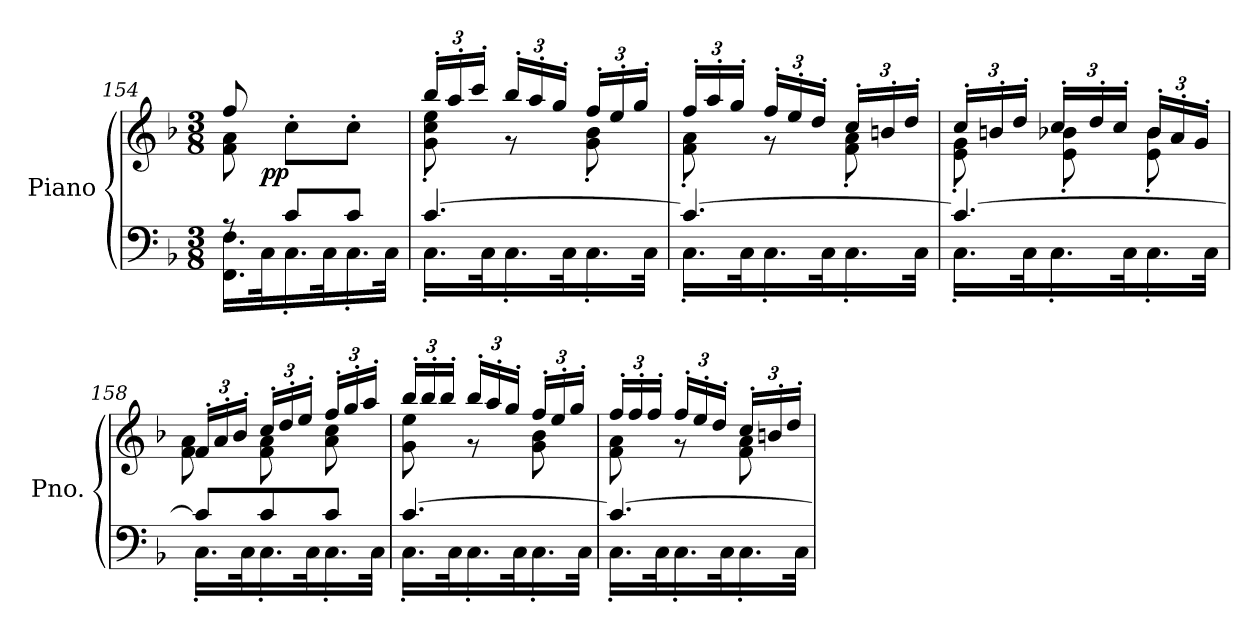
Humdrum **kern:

**kern	**kern	**dynam
*part1	*part1	*part1
*staff2	*staff1	*staff1/2
*I"Piano	*	*
*I'Pno.	*	*
*clefF4	*clefG2	*
*k[b-]	*k[b-]	*
*M3/8	*M3/8	*
=154	=154	=154
*^	*^	*
8rA	16.FF\ 16.F\LL	8ff/	8f\ 8a\	.
!	!	!	!	!LO:DY:a=2
.	32C\K	.	.	pp
8c/L	16.C'\	4rffyy	8cc'\L	.
.	32C\K	.	.	.
8c/J	16.C'\	.	8cc'\J	.
.	32C\JJk	.	.	.
=155	=155	=155	=155	=155
*	*	*Xbrackettup	*	*
[4.c/	16.C'\LL	24bb-'/LL	8g\' 8cc\' 8ee\'	.
.	.	24aa'/	.	.
.	.	24ccc'/JJ	.	.
.	32C\K	.	.	.
.	16.C'\	24bb-'/LL	8r	.
.	.	24aa'/	.	.
.	.	24gg'/JJ	.	.
.	32C\K	.	.	.
.	16.C'\	24ff'/LL	8g\' 8b-\'	.
.	.	24ee'/	.	.
.	.	24gg'/JJ	.	.
.	32C\JJk	.	.	.
=156	=156	=156	=156	=156
4.c/_	16.C'\LL	24ff'/LL	8f\' 8a\'	.
.	.	24aa'/	.	.
.	.	24gg'/JJ	.	.
.	32C\K	.	.	.
.	16.C'\	24ff'/LL	8r	.
.	.	24ee'/	.	.
.	.	24dd'/JJ	.	.
.	32C\K	.	.	.
.	16.C'\	24cc'/LL	8f\' 8a\'	.
.	.	24bn'/	.	.
.	.	24dd'/JJ	.	.
.	32C\JJk	.	.	.
=157	=157	=157	=157	=157
4.c/_	16.C'\LL	24cc'/LL	8e\' 8g\'	.
.	.	24bn'/	.	.
.	.	24dd'/JJ	.	.
.	32C\K	.	.	.
.	16.C'\	24cc'/LL	8e\' 8b-X\'	.
.	.	24dd'/	.	.
.	.	24cc'/JJ	.	.
.	32C\K	.	.	.
.	16.C'\	24b-'/LL	8e\' 8b-\'	.
.	.	24a'/	.	.
.	.	24g'/JJ	.	.
.	32C\JJk	.	.	.
!!LO:LB:g=z	!!
=158	=158	=158	=158	=158
8c/L]	16.C'\LL	24f'/LL	8f\ 8a\	.
.	.	24a'/	.	.
.	.	24b-'/JJ	.	.
.	32C\K	.	.	.
8c/	16.C'\	24cc'/LL	8f\ 8a\	.
.	.	24dd'/	.	.
.	.	24ee'/JJ	.	.
.	32C\K	.	.	.
8c/J	16.C'\	24ff'/LL	8a\ 8cc\	.
.	.	24gg'/	.	.
.	.	24aa'/JJ	.	.
.	32C\JJk	.	.	.
=159	=159	=159	=159	=159
[4.c/	16.C'\LL	24bb-'/LL	8g\ 8ee\	.
.	.	24bb-'/	.	.
.	.	24bb-'/JJ	.	.
.	32C\K	.	.	.
.	16.C'\	24bb-'/LL	8r	.
.	.	24aa'/	.	.
.	.	24gg'/JJ	.	.
.	32C\K	.	.	.
.	16.C'\	24ff'/LL	8g\ 8b-\	.
.	.	24ee'/	.	.
.	.	24gg'/JJ	.	.
.	32C\JJk	.	.	.
=160	=160	=160	=160	=160
4.c/_	16.C'\LL	24ff'/LL	8f\ 8a\	.
.	.	24ff'/	.	.
.	.	24ff'/JJ	.	.
.	32C\K	.	.	.
.	16.C'\	24ff'/LL	8r	.
.	.	24ee'/	.	.
.	.	24dd'/JJ	.	.
.	32C\K	.	.	.
.	16.C'\	24cc'/LL	8f\ 8a\	.
.	.	24bn'/	.	.
.	.	24dd'/JJ	.	.
.	32C\JJk	.	.	.
*v	*v	*	*	*
*	*v	*v	*
=	=	=
*-	*-	*-
